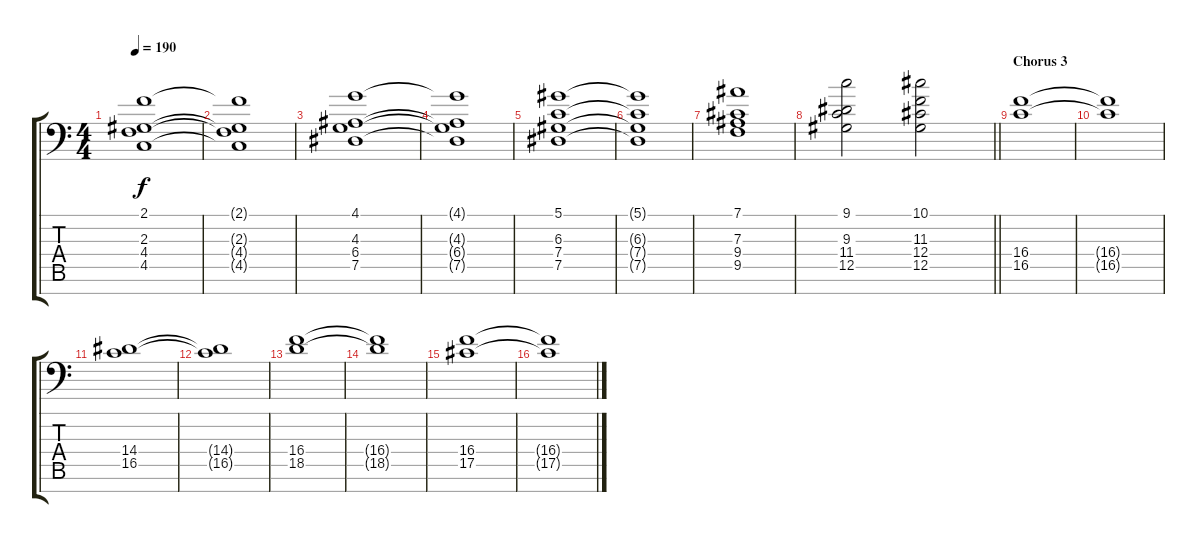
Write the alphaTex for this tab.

\track "" {instrument choiraahs}
\staff {score tabs}
\tuning (Eb4 Bb3 Gb3 Db3 Ab2 Eb2 Bb1) {hide}
\ts (4 4)
\tempo 190
\clef f4
\ks c
(2.1{t} 2.3{t} 4.4{t} 4.5{t}).1{dy f} |
(2.1{t} 2.3{t} 4.4{t} 4.5{t}).1 |
(4.1 4.3 6.4 7.5).1 |
(4.1{t} 4.3{t} 6.4{t} 7.5{t}).1 |
(5.1 6.3 7.4 7.5).1 |
(5.1{t} 6.3{t} 7.4{t} 7.5{t}).1 |
(7.1 7.3 9.4 9.5).1 |
\barLineRight lightlight
(9.1 9.3 11.4 12.5).2 (10.1 11.3 12.4 12.5).2 |
\section ("" "Chorus 3")
(16.4 16.5).1 |
(16.4{t} 16.5{t}).1 |
(14.4 16.5).1 |
(14.4{t} 16.5{t}).1 |
(16.4 18.5).1 |
(16.4{t} 18.5{t}).1 |
(16.4 17.5).1 |
(16.4{t} 17.5{t}).1
